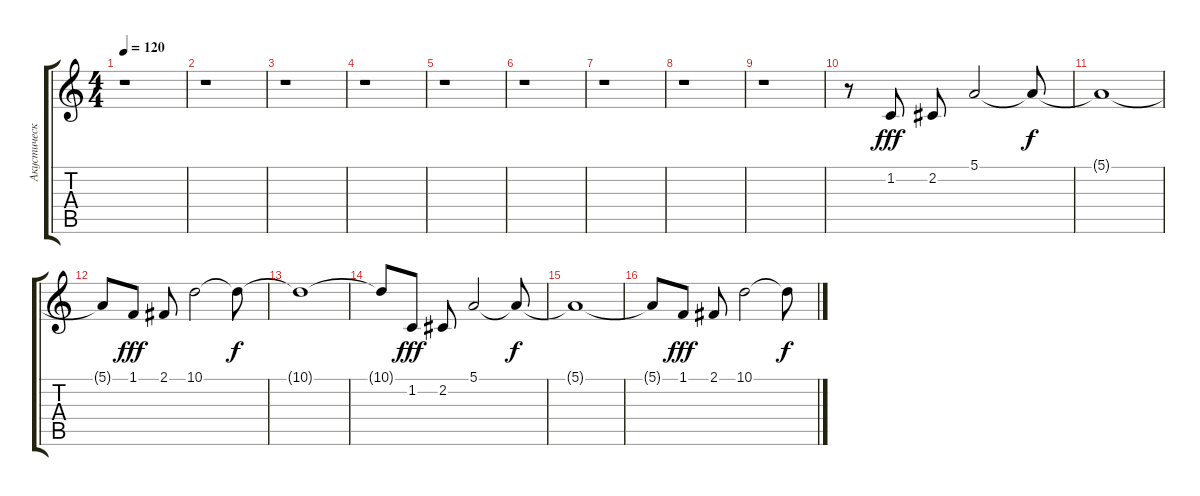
\track ("Акустический Гранд Роял" "Акустическ") {instrument acousticgrandpiano}
\staff {score tabs}
\tuning (E4 B3 G3 D3 A2 E2) {hide}
\ts (4 4)
\tempo 120
\clef g2
\ks c
r.1{dy f} |
r.1 |
r.1 |
r.1 |
r.1 |
r.1 |
r.1 |
r.1 |
r.1 |
r.8 1.2.8{dy fff} 2.2.8 5.1.2 5.1{t}.8{dy f} |
5.1{t}.1 |
5.1{t}.8 1.1.8{dy fff} 2.1.8 10.1.2 10.1{t}.8{dy f} |
10.1{t}.1 |
10.1{t}.8 1.2.8{dy fff} 2.2.8 5.1.2 5.1{t}.8{dy f} |
5.1{t}.1 |
5.1{t}.8 1.1.8{dy fff} 2.1.8 10.1.2 10.1{t}.8{dy f}
